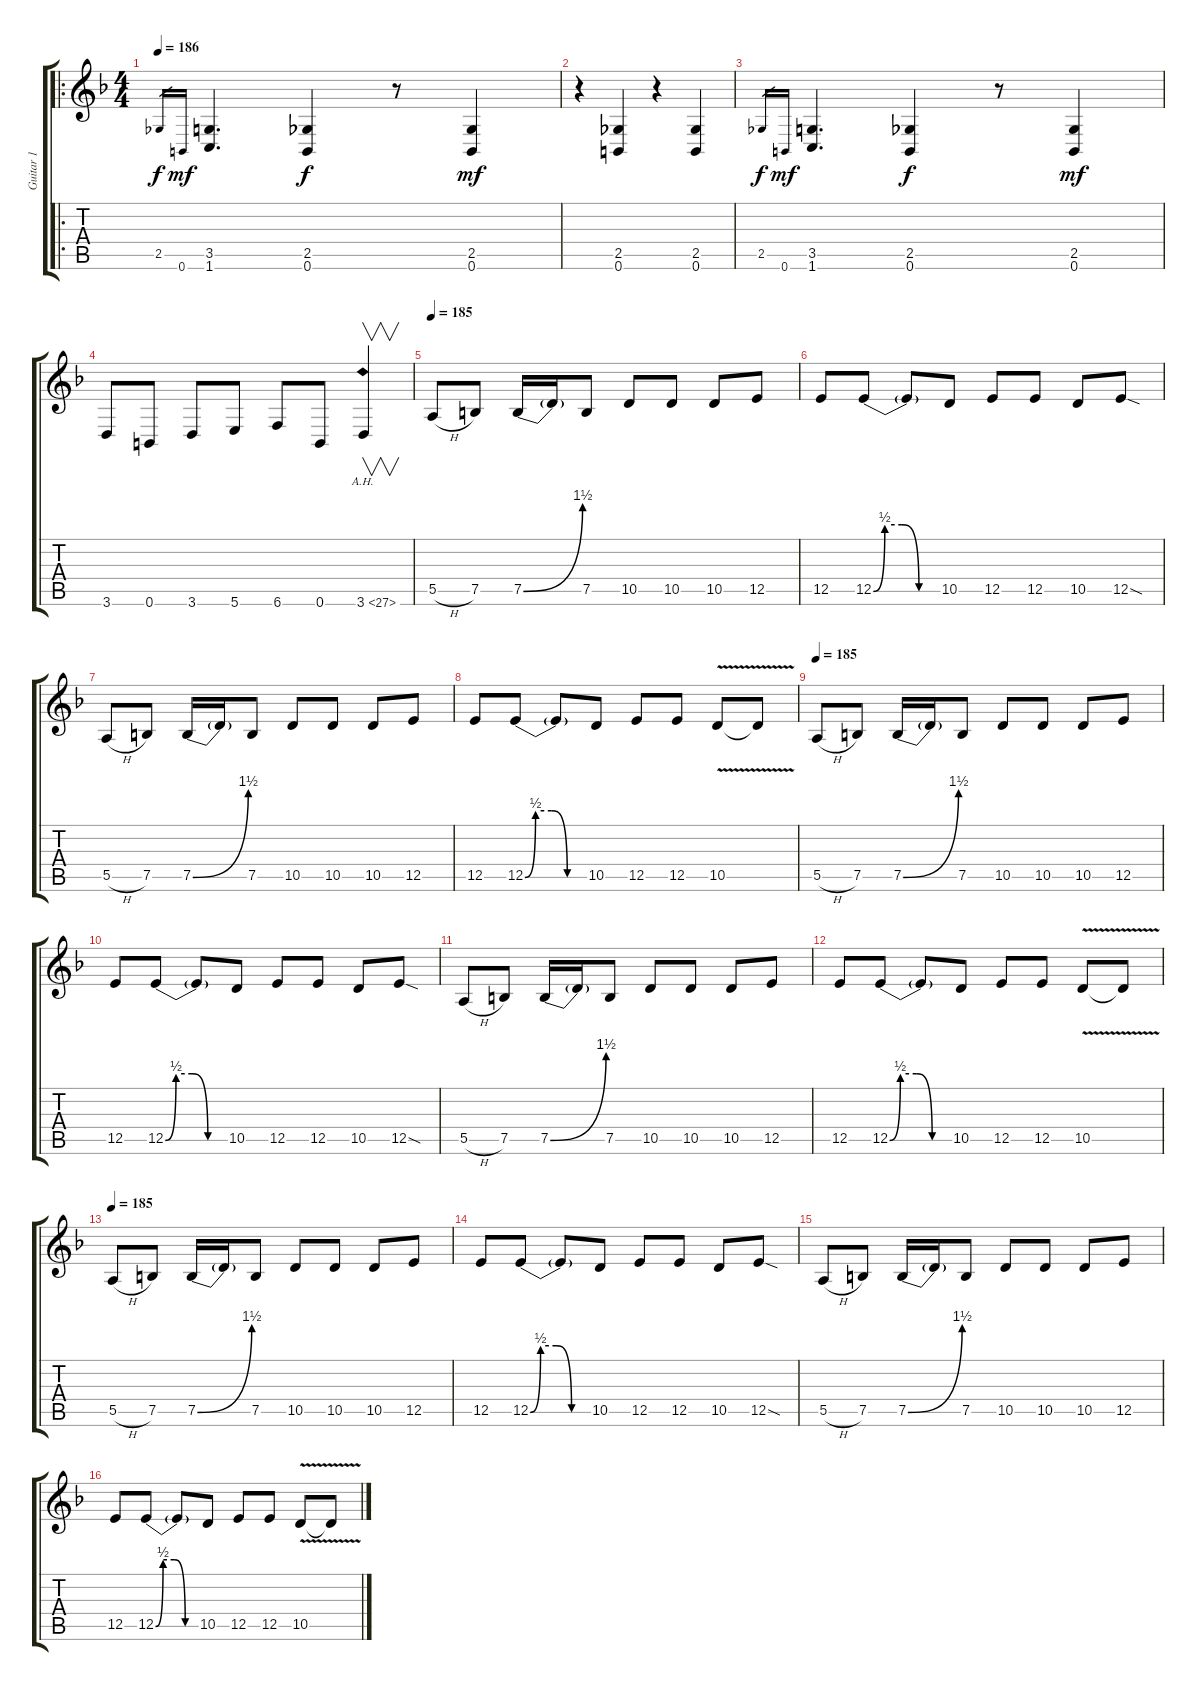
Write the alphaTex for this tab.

\track ("Guitar 1" "Guitar 1") {instrument distortionguitar}
\staff {score tabs}
\tuning (B3 Gb3 D3 A2 E2 B1) {hide}
\ro
\ts (4 4)
\tempo 186
\clef g2
\ks f
2.5.16{gr dy f} 0.6.16{gr dy mf} (3.5 1.6).4{d} (2.5 0.6).4{dy f} r.8 (2.5 0.6).4{dy mf} |
r.4 (2.5 0.6).4 r.4 (2.5 0.6).4 |
2.5.16{gr dy f} 0.6.16{gr dy mf} (3.5 1.6).4{d} (2.5 0.6).4{dy f} r.8 (2.5 0.6).4{dy mf} |
3.6.8 0.6.8 3.6.8 5.6.8 6.6.8 0.6.8 3.6{ah 24}.4{v} |
\tempo 185
5.5{h}.8 7.5.8 7.5{be (bend 0 0 60 6)}.16 7.5{t}.16 7.5.8 10.5.8 10.5.8 10.5.8 12.5.8 |
12.5.8 12.5{be (custom 0 0 10 2 25 2 40 0 60 0)}.8 12.5{t}.8 10.5.8 12.5.8 12.5.8 10.5.8 12.5{sod}.8 |
5.5{h}.8 7.5.8 7.5{be (bend 0 0 60 6)}.16 7.5{t}.16 7.5.8 10.5.8 10.5.8 10.5.8 12.5.8 |
12.5.8 12.5{be (custom 0 0 10 2 25 2 40 0 60 0)}.8 12.5{t}.8 10.5.8 12.5.8 12.5.8 10.5{v}.8 10.5{v t}.8 |
\tempo 185
5.5{h}.8 7.5.8 7.5{be (bend 0 0 60 6)}.16 7.5{t}.16 7.5.8 10.5.8 10.5.8 10.5.8 12.5.8 |
12.5.8 12.5{be (custom 0 0 10 2 25 2 40 0 60 0)}.8 12.5{t}.8 10.5.8 12.5.8 12.5.8 10.5.8 12.5{sod}.8 |
5.5{h}.8 7.5.8 7.5{be (bend 0 0 60 6)}.16 7.5{t}.16 7.5.8 10.5.8 10.5.8 10.5.8 12.5.8 |
12.5.8 12.5{be (custom 0 0 10 2 25 2 40 0 60 0)}.8 12.5{t}.8 10.5.8 12.5.8 12.5.8 10.5{v}.8 10.5{v t}.8 |
\tempo 185
5.5{h}.8 7.5.8 7.5{be (bend 0 0 60 6)}.16 7.5{t}.16 7.5.8 10.5.8 10.5.8 10.5.8 12.5.8 |
12.5.8 12.5{be (custom 0 0 10 2 25 2 40 0 60 0)}.8 12.5{t}.8 10.5.8 12.5.8 12.5.8 10.5.8 12.5{sod}.8 |
5.5{h}.8 7.5.8 7.5{be (bend 0 0 60 6)}.16 7.5{t}.16 7.5.8 10.5.8 10.5.8 10.5.8 12.5.8 |
12.5.8 12.5{be (custom 0 0 10 2 25 2 40 0 60 0)}.8 12.5{t}.8 10.5.8 12.5.8 12.5.8 10.5{v}.8 10.5{v t}.8
